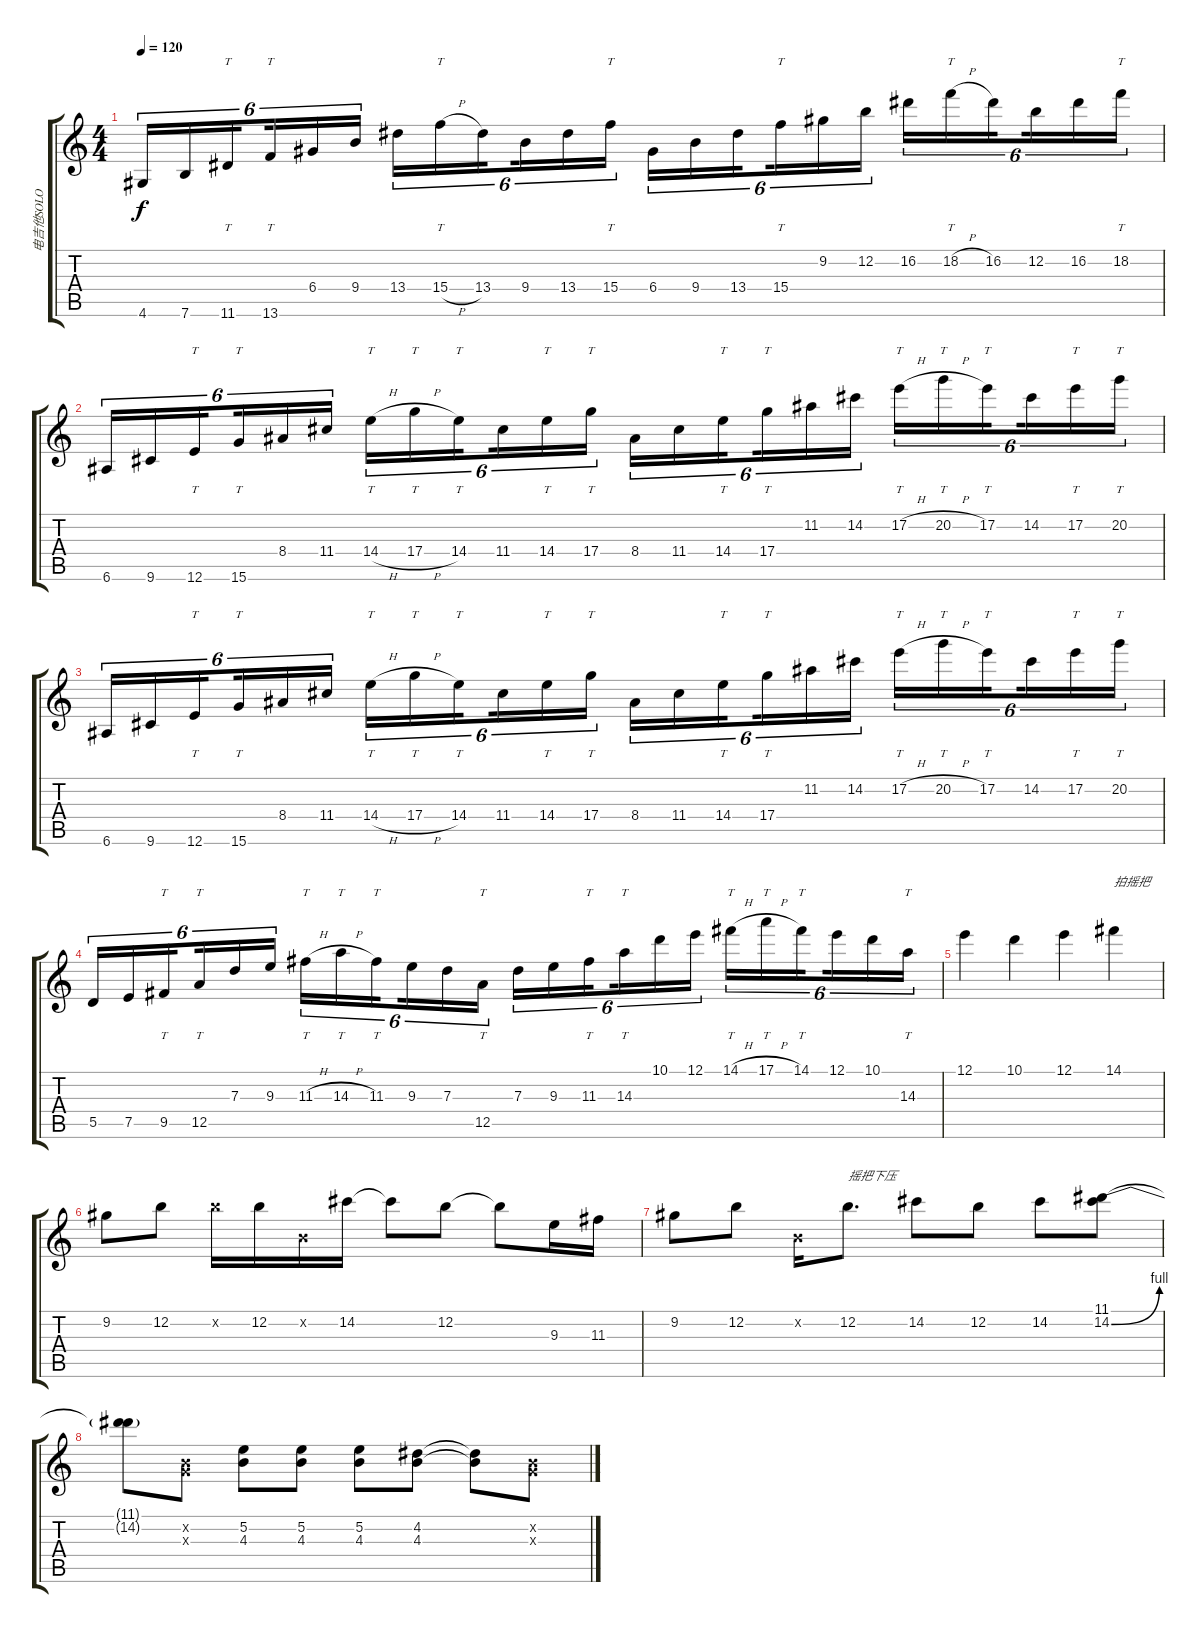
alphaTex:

\track ("电吉他SOLO" "电吉他SOLO") {instrument overdrivenguitar}
\staff {score tabs}
\tuning (E4 B3 G3 D3 A2 E2) {hide}
\ts (4 4)
\tempo 120
\clef g2
\ks c
4.6.16{tu (6 4) dy f} 7.6.16{tu (6 4)} 11.6.16{tt tu (6 4) beam splitsecondary} 13.6.16{tt tu (6 4)} 6.4.16{tu (6 4)} 9.4.16{tu (6 4)} 13.4.16{tu (6 4)} 15.4{h}.16{tt tu (6 4)} 13.4.16{tu (6 4) beam splitsecondary} 9.4.16{tu (6 4)} 13.4.16{tu (6 4)} 15.4.16{tt tu (6 4)} 6.4.16{tu (6 4)} 9.4.16{tu (6 4)} 13.4.16{tu (6 4) beam splitsecondary} 15.4.16{tt tu (6 4)} 9.2.16{tu (6 4)} 12.2.16{tu (6 4)} 16.2.16{tu (6 4)} 18.2{h}.16{tt tu (6 4)} 16.2.16{tu (6 4) beam splitsecondary} 12.2.16{tu (6 4)} 16.2.16{tu (6 4)} 18.2.16{tt tu (6 4)} |
6.6.16{tu (6 4)} 9.6.16{tu (6 4)} 12.6.16{tt tu (6 4) beam splitsecondary} 15.6.16{tt tu (6 4)} 8.4.16{tu (6 4)} 11.4.16{tu (6 4)} 14.4{h}.16{tt tu (6 4)} 17.4{h}.16{tt tu (6 4)} 14.4.16{tt tu (6 4) beam splitsecondary} 11.4.16{tu (6 4)} 14.4.16{tt tu (6 4)} 17.4.16{tt tu (6 4)} 8.4.16{tu (6 4)} 11.4.16{tu (6 4)} 14.4.16{tt tu (6 4) beam splitsecondary} 17.4.16{tt tu (6 4)} 11.2.16{tu (6 4)} 14.2.16{tu (6 4)} 17.2{h}.16{tt tu (6 4)} 20.2{h}.16{tt tu (6 4)} 17.2.16{tt tu (6 4) beam splitsecondary} 14.2.16{tu (6 4)} 17.2.16{tt tu (6 4)} 20.2.16{tt tu (6 4)} |
6.6.16{tu (6 4)} 9.6.16{tu (6 4)} 12.6.16{tt tu (6 4) beam splitsecondary} 15.6.16{tt tu (6 4)} 8.4.16{tu (6 4)} 11.4.16{tu (6 4)} 14.4{h}.16{tt tu (6 4)} 17.4{h}.16{tt tu (6 4)} 14.4.16{tt tu (6 4) beam splitsecondary} 11.4.16{tu (6 4)} 14.4.16{tt tu (6 4)} 17.4.16{tt tu (6 4)} 8.4.16{tu (6 4)} 11.4.16{tu (6 4)} 14.4.16{tt tu (6 4) beam splitsecondary} 17.4.16{tt tu (6 4)} 11.2.16{tu (6 4)} 14.2.16{tu (6 4)} 17.2{h}.16{tt tu (6 4)} 20.2{h}.16{tt tu (6 4)} 17.2.16{tt tu (6 4) beam splitsecondary} 14.2.16{tu (6 4)} 17.2.16{tt tu (6 4)} 20.2.16{tt tu (6 4)} |
5.5.16{tu (6 4)} 7.5.16{tu (6 4)} 9.5.16{tt tu (6 4) beam splitsecondary} 12.5.16{tt tu (6 4)} 7.3.16{tu (6 4)} 9.3.16{tu (6 4)} 11.3{h}.16{tt tu (6 4)} 14.3{h}.16{tt tu (6 4)} 11.3.16{tt tu (6 4) beam splitsecondary} 9.3.16{tu (6 4)} 7.3.16{tu (6 4)} 12.5.16{tt tu (6 4)} 7.3.16{tu (6 4)} 9.3.16{tu (6 4)} 11.3.16{tt tu (6 4) beam splitsecondary} 14.3.16{tt tu (6 4)} 10.1.16{tu (6 4)} 12.1.16{tu (6 4)} 14.1{h}.16{tt tu (6 4)} 17.1{h}.16{tt tu (6 4)} 14.1.16{tt tu (6 4) beam splitsecondary} 12.1.16{tu (6 4)} 10.1.16{tu (6 4)} 14.3.16{tt tu (6 4)} |
12.1.4 10.1.4 12.1.4 14.1.4{txt "拍摇把"} |
9.2.8 12.2.8 12.2{x}.16 12.2.16 0.2{x}.16 14.2.16 14.2{t}.8 12.2.8 12.2{t}.8 9.3.16 11.3.16 |
9.2.8 12.2.8 0.2{x}.16 12.2.8{d txt "摇把下压"} 14.2.8 12.2.8 14.2.8 (11.1 14.2{be (bend 0 0 60 4)}).8 |
(11.1{t} 14.2{t}).8 (0.2{x} 0.3{x}).8 (5.2 4.3).8 (5.2 4.3).8 (5.2 4.3).8 (4.2 4.3).8 (4.2{t} 4.3{t}).8 (0.2{x} 0.3{x}).8
